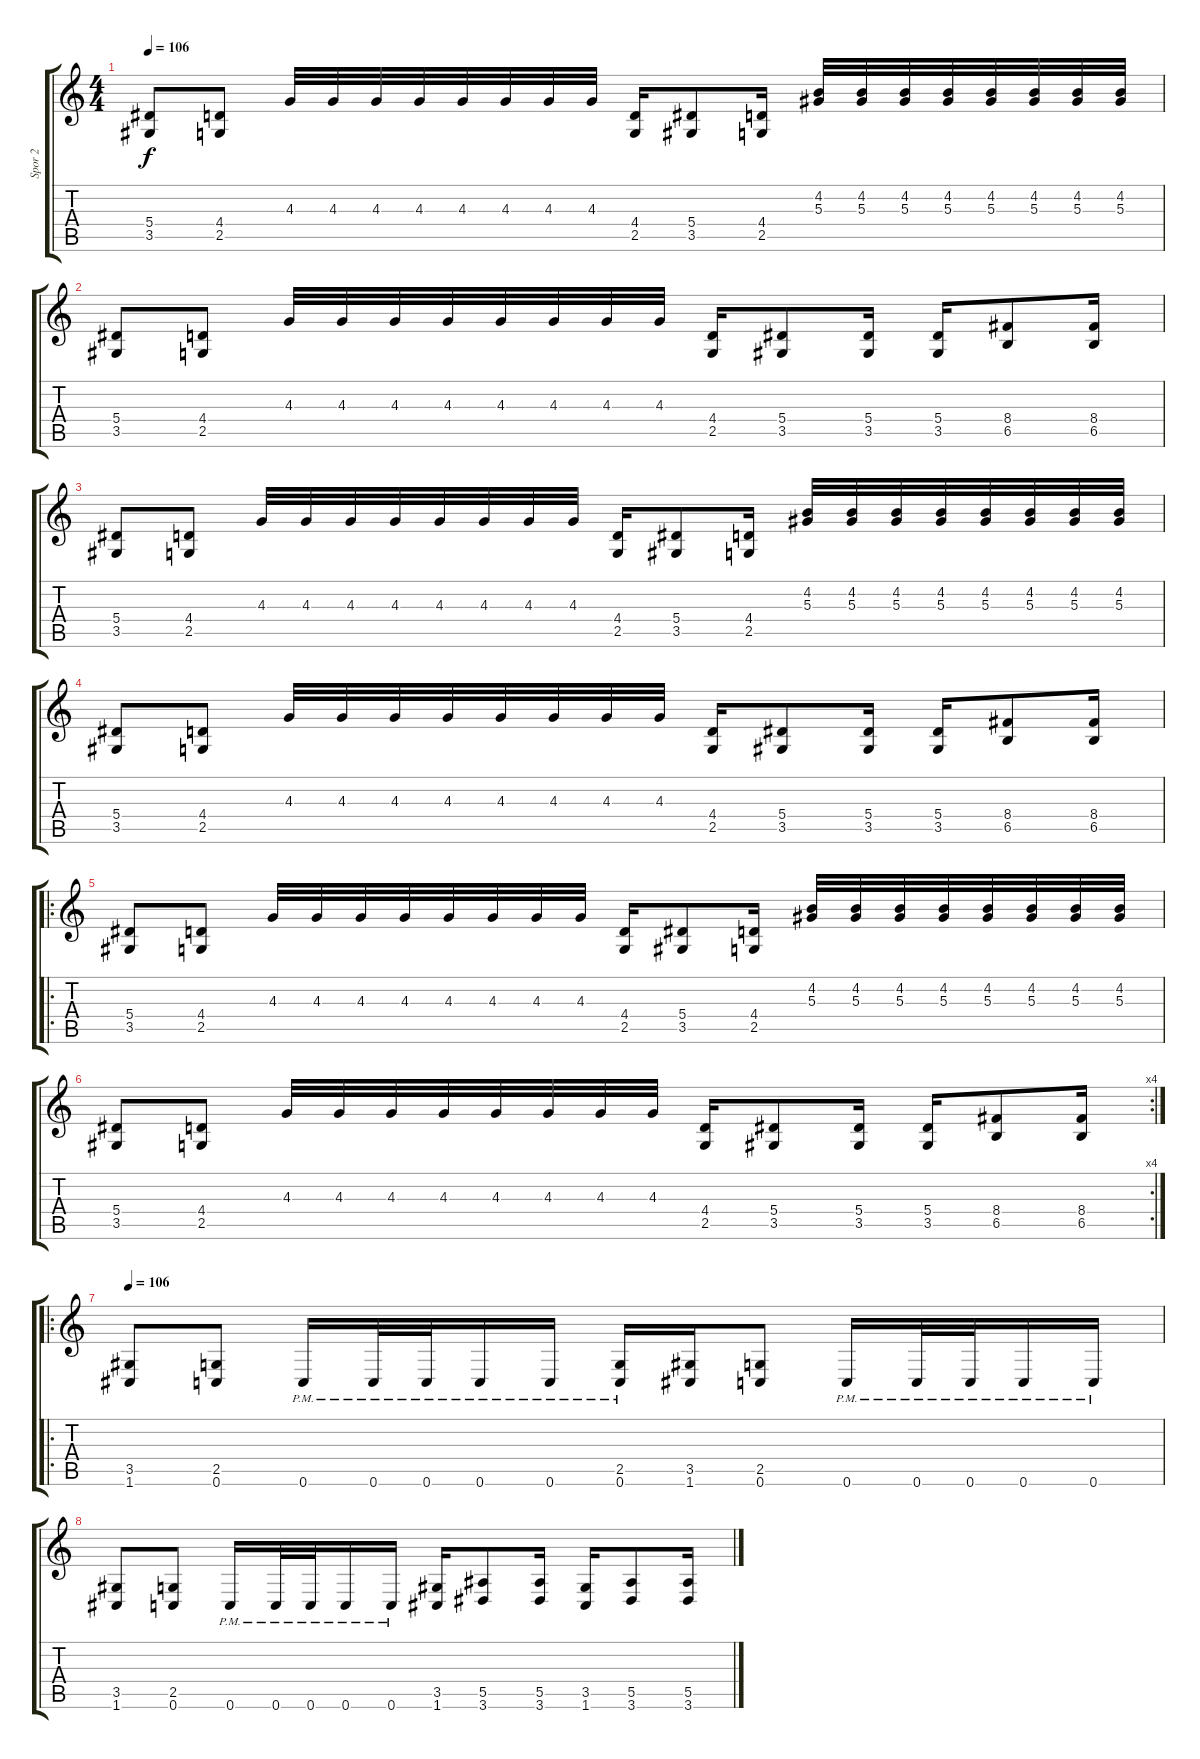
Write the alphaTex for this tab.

\track ("Spor 2" "Spor 2") {instrument distortionguitar}
\staff {score tabs}
\tuning (C4 G3 Eb3 Bb2 F2 C2) {hide}
\ts (4 4)
\tempo 106
\clef g2
\ks c
(5.4 3.5).8{dy f instrument distortionguitar} (4.4 2.5).8 4.3.32 4.3.32 4.3.32 4.3.32 4.3.32 4.3.32 4.3.32 4.3.32 (4.4 2.5).16 (5.4 3.5).8 (4.4 2.5).16 (4.2 5.3).32 (4.2 5.3).32 (4.2 5.3).32 (4.2 5.3).32 (4.2 5.3).32 (4.2 5.3).32 (4.2 5.3).32 (4.2 5.3).32 |
(5.4 3.5).8 (4.4 2.5).8 4.3.32 4.3.32 4.3.32 4.3.32 4.3.32 4.3.32 4.3.32 4.3.32 (4.4 2.5).16 (5.4 3.5).8 (5.4 3.5).16 (5.4 3.5).16 (8.4 6.5).8 (8.4 6.5).16 |
(5.4 3.5).8 (4.4 2.5).8 4.3.32 4.3.32 4.3.32 4.3.32 4.3.32 4.3.32 4.3.32 4.3.32 (4.4 2.5).16 (5.4 3.5).8 (4.4 2.5).16 (4.2 5.3).32 (4.2 5.3).32 (4.2 5.3).32 (4.2 5.3).32 (4.2 5.3).32 (4.2 5.3).32 (4.2 5.3).32 (4.2 5.3).32 |
(5.4 3.5).8 (4.4 2.5).8 4.3.32 4.3.32 4.3.32 4.3.32 4.3.32 4.3.32 4.3.32 4.3.32 (4.4 2.5).16 (5.4 3.5).8 (5.4 3.5).16 (5.4 3.5).16 (8.4 6.5).8 (8.4 6.5).16 |
\ro
(5.4 3.5).8 (4.4 2.5).8 4.3.32 4.3.32 4.3.32 4.3.32 4.3.32 4.3.32 4.3.32 4.3.32 (4.4 2.5).16 (5.4 3.5).8 (4.4 2.5).16 (4.2 5.3).32 (4.2 5.3).32 (4.2 5.3).32 (4.2 5.3).32 (4.2 5.3).32 (4.2 5.3).32 (4.2 5.3).32 (4.2 5.3).32 |
\rc 4
(5.4 3.5).8 (4.4 2.5).8 4.3.32 4.3.32 4.3.32 4.3.32 4.3.32 4.3.32 4.3.32 4.3.32 (4.4 2.5).16 (5.4 3.5).8 (5.4 3.5).16 (5.4 3.5).16 (8.4 6.5).8 (8.4 6.5).16 |
\ro
\tempo 106
(3.5 1.6).8 (2.5 0.6).8 0.6{pm}.16 0.6{pm}.32 0.6{pm}.32 0.6{pm}.16 0.6{pm}.16 (2.5{pm} 0.6{pm}).16 (3.5 1.6).16 (2.5 0.6).8 0.6{pm}.16 0.6{pm}.32 0.6{pm}.32 0.6{pm}.16 0.6{pm}.16 |
(3.5 1.6).8 (2.5 0.6).8 0.6{pm}.16 0.6{pm}.32 0.6{pm}.32 0.6{pm}.16 0.6{pm}.16 (3.5 1.6).16 (5.5 3.6).8 (5.5 3.6).16 (3.5 1.6).16 (5.5 3.6).8 (5.5 3.6).16
